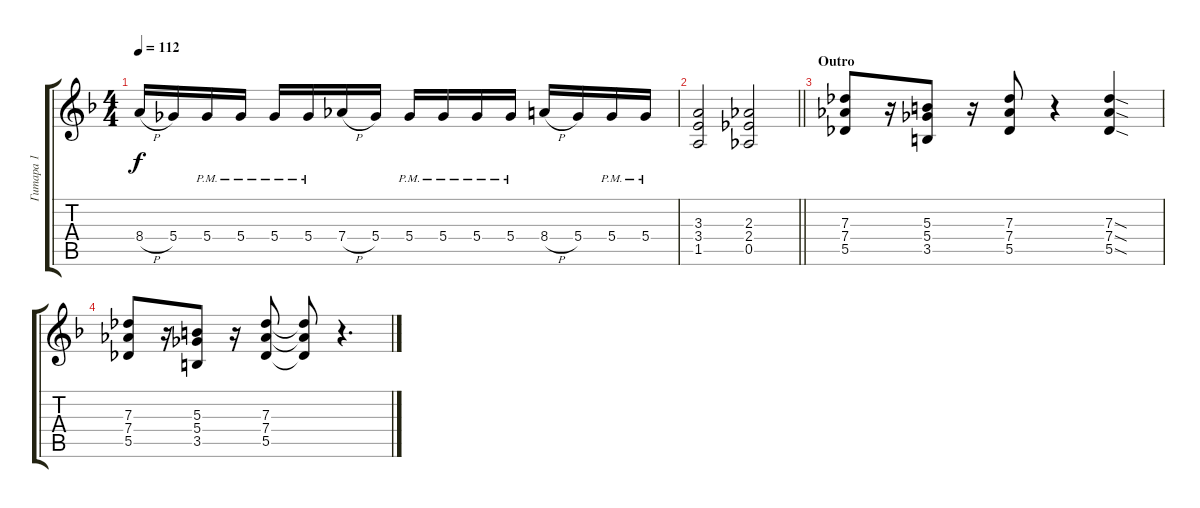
\track ("Гитара 1" "Гитара 1") {instrument distortionguitar}
\staff {score tabs}
\tuning (Eb4 Bb3 Gb3 Db3 Ab2 Db2) {hide}
\ts (4 4)
\tempo 112
\clef g2
\ks dminor
8.4{h}.16{dy f} 5.4.16 5.4{pm}.16 5.4{pm}.16 5.4{pm}.16 5.4{pm}.16 7.4{h}.16 5.4.16 5.4{pm}.16 5.4{pm}.16 5.4{pm}.16 5.4{pm}.16 8.4{h}.16 5.4.16 5.4{pm}.16 5.4{pm}.16 |
\barLineRight lightlight
(3.3 3.4 1.5).2 (2.3 2.4 0.5).2 |
\section ("" "Outro")
(7.3 7.4 5.5).8 r.16 (5.3 5.4 3.5).8 r.16 (7.3 7.4 5.5).8 r.4 (7.3{sod} 7.4{sod} 5.5{sod}).4 |
(7.3 7.4 5.5).8 r.16 (5.3 5.4 3.5).8 r.16 (7.3 7.4 5.5).8 (7.3{t} 7.4{t} 5.5{t}).8 r.4{d}
